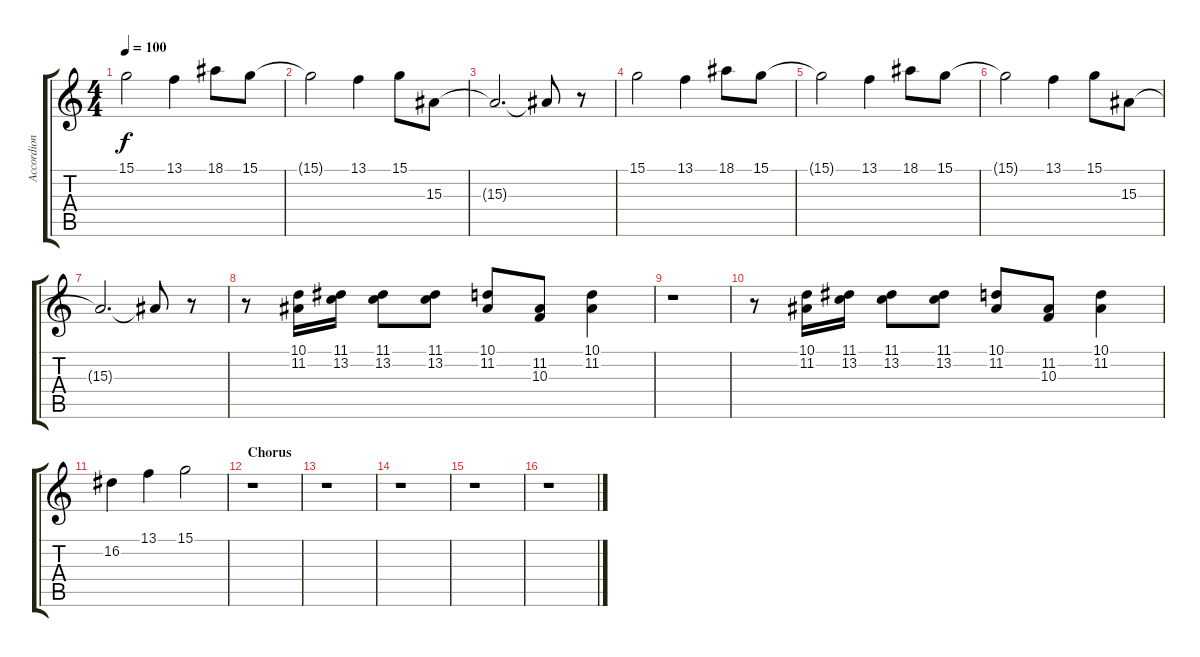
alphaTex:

\track ("Accordion" "Accordion") {instrument accordion}
\staff {score tabs}
\tuning (E4 B3 G3 D3 A2 E2) {hide}
\ts (4 4)
\tempo 100
\clef g2
\ks c
15.1{t}.2{dy f} 13.1.4 18.1.8 15.1.8 |
15.1{t}.2 13.1.4 15.1.8 15.3.8 |
15.3{t}.2{d} 15.3{t}.8 r.8 |
15.1.2 13.1.4 18.1.8 15.1.8 |
15.1{t}.2 13.1.4 18.1.8 15.1.8 |
15.1{t}.2 13.1.4 15.1.8 15.3.8 |
15.3{t}.2{d} 15.3{t}.8 r.8 |
r.8 (10.1 11.2).16 (11.1 13.2).16 (11.1 13.2).8 (11.1 13.2).8 (10.1 11.2).8 (11.2 10.3).8 (10.1 11.2).4 |
r.1 |
r.8 (10.1 11.2).16 (11.1 13.2).16 (11.1 13.2).8 (11.1 13.2).8 (10.1 11.2).8 (11.2 10.3).8 (10.1 11.2).4 |
16.2.4 13.1.4 15.1.2 |
\section ("" "Chorus")
r.1 |
r.1 |
r.1 |
r.1 |
r.1
